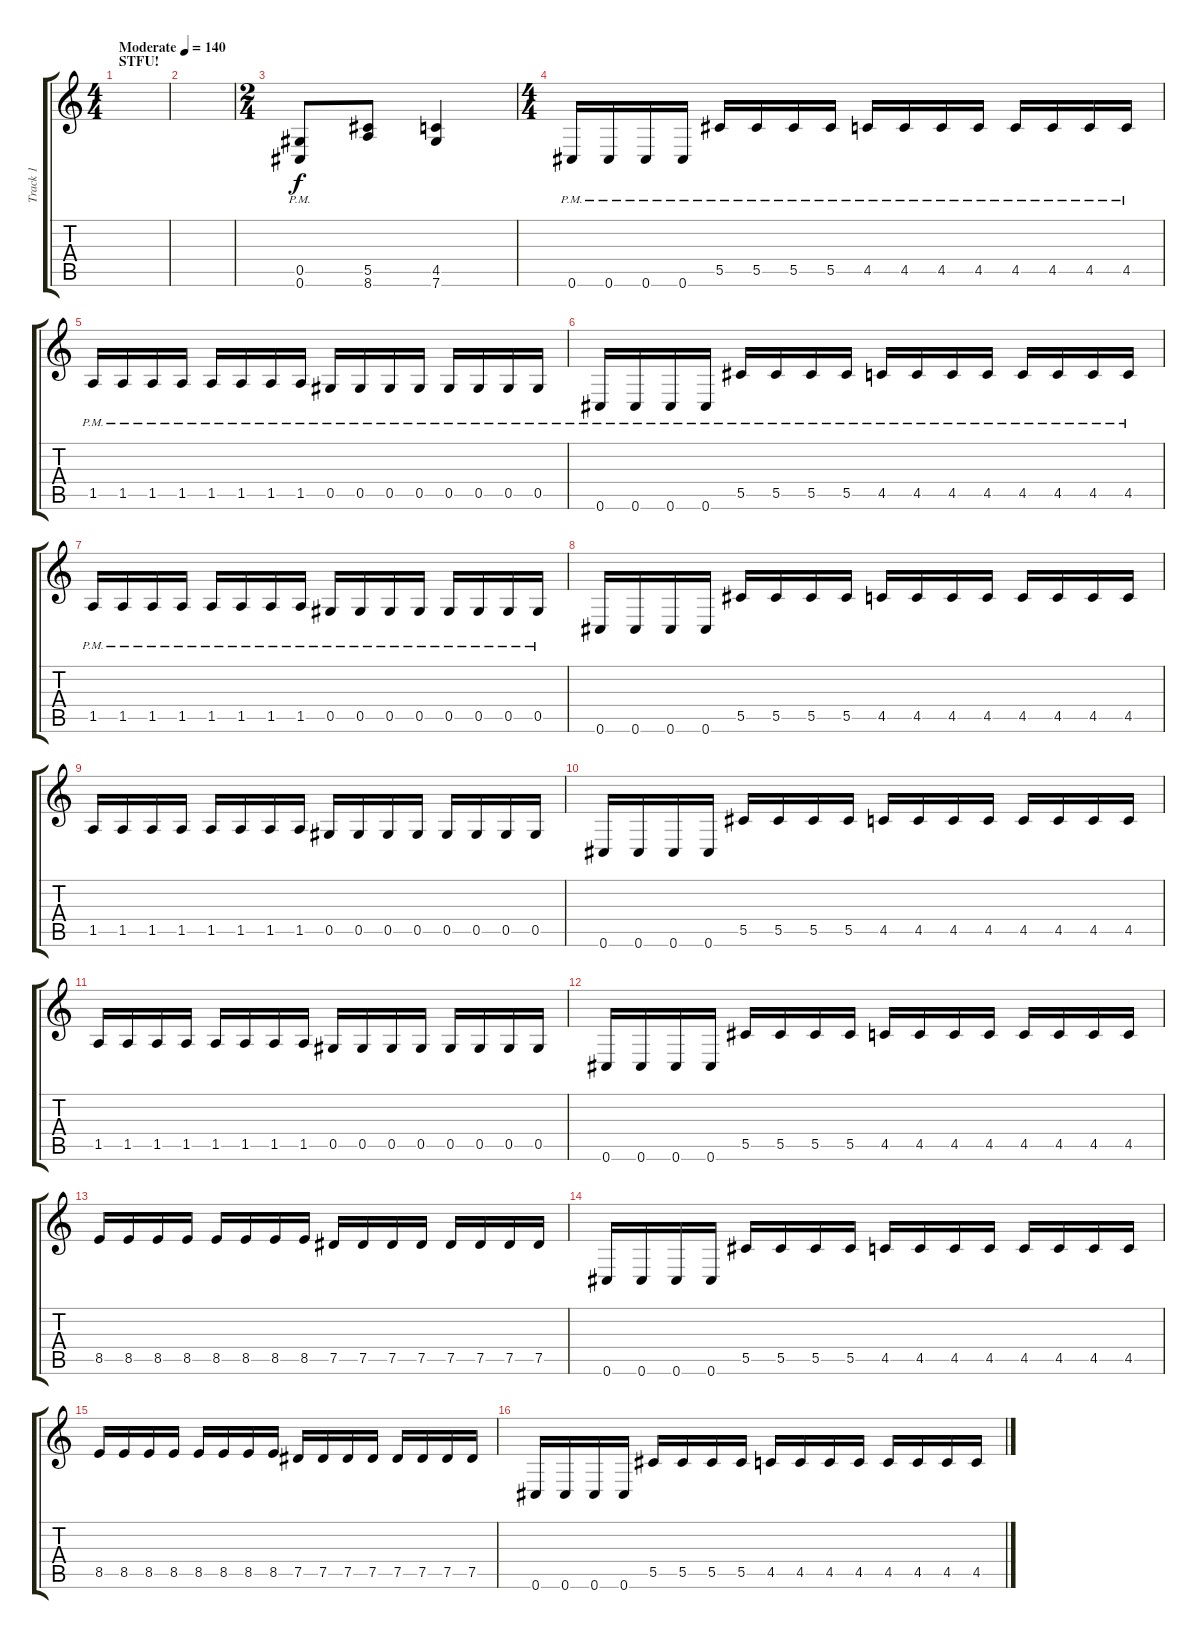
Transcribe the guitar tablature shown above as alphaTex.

\track ("Track 1" "Track 1") {instrument overdrivenguitar}
\staff {score tabs}
\tuning (Eb4 Bb3 Gb3 Db3 Ab2 Db2) {hide}
\ts (4 4)
\section ("" "STFU!")
\tempo (140 "Moderate")
\clef g2
\ks c
|
|
\ts (2 4)
(0.5{pm} 0.6{pm}).8 (5.5 8.6).8 (4.5 7.6).4 |
\ts (4 4)
0.6{pm}.16 0.6{pm}.16 0.6{pm}.16 0.6{pm}.16 5.5{pm}.16 5.5{pm}.16 5.5{pm}.16 5.5{pm}.16 4.5{pm}.16 4.5{pm}.16 4.5{pm}.16 4.5{pm}.16 4.5{pm}.16 4.5{pm}.16 4.5{pm}.16 4.5{pm}.16 |
1.5{pm}.16 1.5{pm}.16 1.5{pm}.16 1.5{pm}.16 1.5{pm}.16 1.5{pm}.16 1.5{pm}.16 1.5{pm}.16 0.5{pm}.16 0.5{pm}.16 0.5{pm}.16 0.5{pm}.16 0.5{pm}.16 0.5{pm}.16 0.5{pm}.16 0.5{pm}.16 |
0.6{pm}.16 0.6{pm}.16 0.6{pm}.16 0.6{pm}.16 5.5{pm}.16 5.5{pm}.16 5.5{pm}.16 5.5{pm}.16 4.5{pm}.16 4.5{pm}.16 4.5{pm}.16 4.5{pm}.16 4.5{pm}.16 4.5{pm}.16 4.5{pm}.16 4.5{pm}.16 |
1.5{pm}.16 1.5{pm}.16 1.5{pm}.16 1.5{pm}.16 1.5{pm}.16 1.5{pm}.16 1.5{pm}.16 1.5{pm}.16 0.5{pm}.16 0.5{pm}.16 0.5{pm}.16 0.5{pm}.16 0.5{pm}.16 0.5{pm}.16 0.5{pm}.16 0.5{pm}.16 |
0.6.16 0.6.16 0.6.16 0.6.16 5.5.16 5.5.16 5.5.16 5.5.16 4.5.16 4.5.16 4.5.16 4.5.16 4.5.16 4.5.16 4.5.16 4.5.16 |
1.5.16 1.5.16 1.5.16 1.5.16 1.5.16 1.5.16 1.5.16 1.5.16 0.5.16 0.5.16 0.5.16 0.5.16 0.5.16 0.5.16 0.5.16 0.5.16 |
0.6.16 0.6.16 0.6.16 0.6.16 5.5.16 5.5.16 5.5.16 5.5.16 4.5.16 4.5.16 4.5.16 4.5.16 4.5.16 4.5.16 4.5.16 4.5.16 |
1.5.16 1.5.16 1.5.16 1.5.16 1.5.16 1.5.16 1.5.16 1.5.16 0.5.16 0.5.16 0.5.16 0.5.16 0.5.16 0.5.16 0.5.16 0.5.16 |
0.6.16 0.6.16 0.6.16 0.6.16 5.5.16 5.5.16 5.5.16 5.5.16 4.5.16 4.5.16 4.5.16 4.5.16 4.5.16 4.5.16 4.5.16 4.5.16 |
8.5.16 8.5.16 8.5.16 8.5.16 8.5.16 8.5.16 8.5.16 8.5.16 7.5.16 7.5.16 7.5.16 7.5.16 7.5.16 7.5.16 7.5.16 7.5.16 |
0.6.16 0.6.16 0.6.16 0.6.16 5.5.16 5.5.16 5.5.16 5.5.16 4.5.16 4.5.16 4.5.16 4.5.16 4.5.16 4.5.16 4.5.16 4.5.16 |
8.5.16 8.5.16 8.5.16 8.5.16 8.5.16 8.5.16 8.5.16 8.5.16 7.5.16 7.5.16 7.5.16 7.5.16 7.5.16 7.5.16 7.5.16 7.5.16 |
0.6.16 0.6.16 0.6.16 0.6.16 5.5.16 5.5.16 5.5.16 5.5.16 4.5.16 4.5.16 4.5.16 4.5.16 4.5.16 4.5.16 4.5.16 4.5.16
